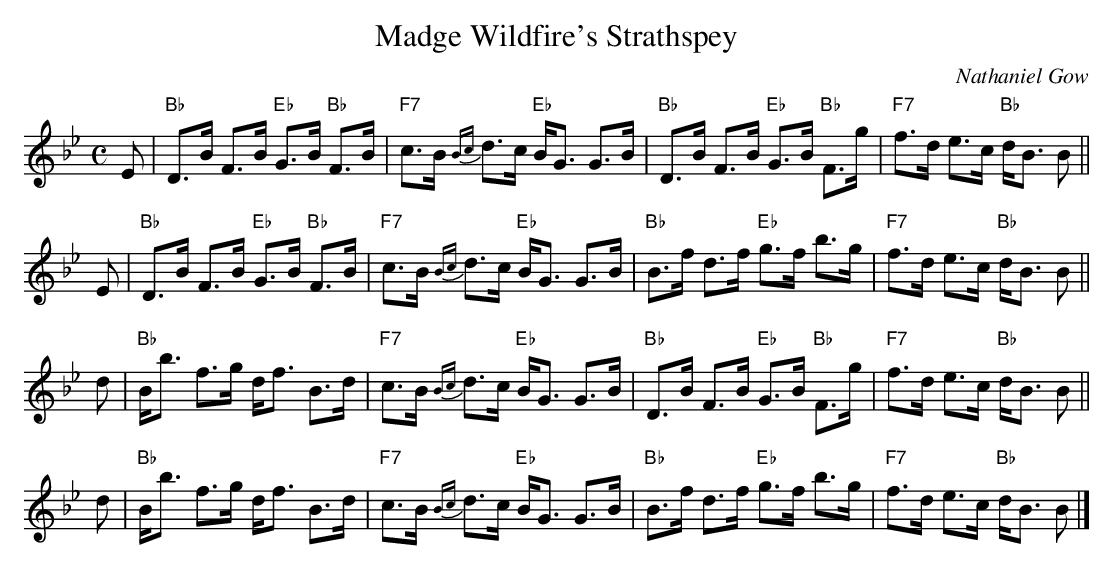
X:1
T: Madge Wildfire's Strathspey
C: Nathaniel Gow
M: C
L: 1/8
K: Bb
E | "Bb"D>B F>B "Eb"G>B "Bb"F>B | "F7"c>B {Bc}d>c "Eb"B<G G>B \
| "Bb"D>B F>B "Eb"G>B "Bb"F>g | "F7"f>d     e>c "Bb"d<B B   ||
E | "Bb"D>B F>B "Eb"G>B "Bb"F>B | "F7"c>B {Bc}d>c "Eb"B<G G>B \
| "Bb"B>f d>f "Eb"g>f     b>g | "F7"f>d     e>c "Bb"d<B B   ||
d | "Bb"B<b f>g     d<f     B>d | "F7"c>B {Bc}d>c "Eb"B<G G>B \
| "Bb"D>B F>B "Eb"G>B "Bb"F>g | "F7"f>d     e>c "Bb"d<B B   ||
d | "Bb"B<b f>g     d<f     B>d | "F7"c>B {Bc}d>c "Eb"B<G G>B \
| "Bb"B>f d>f "Eb"g>f     b>g | "F7"f>d     e>c "Bb"d<B B   |]
